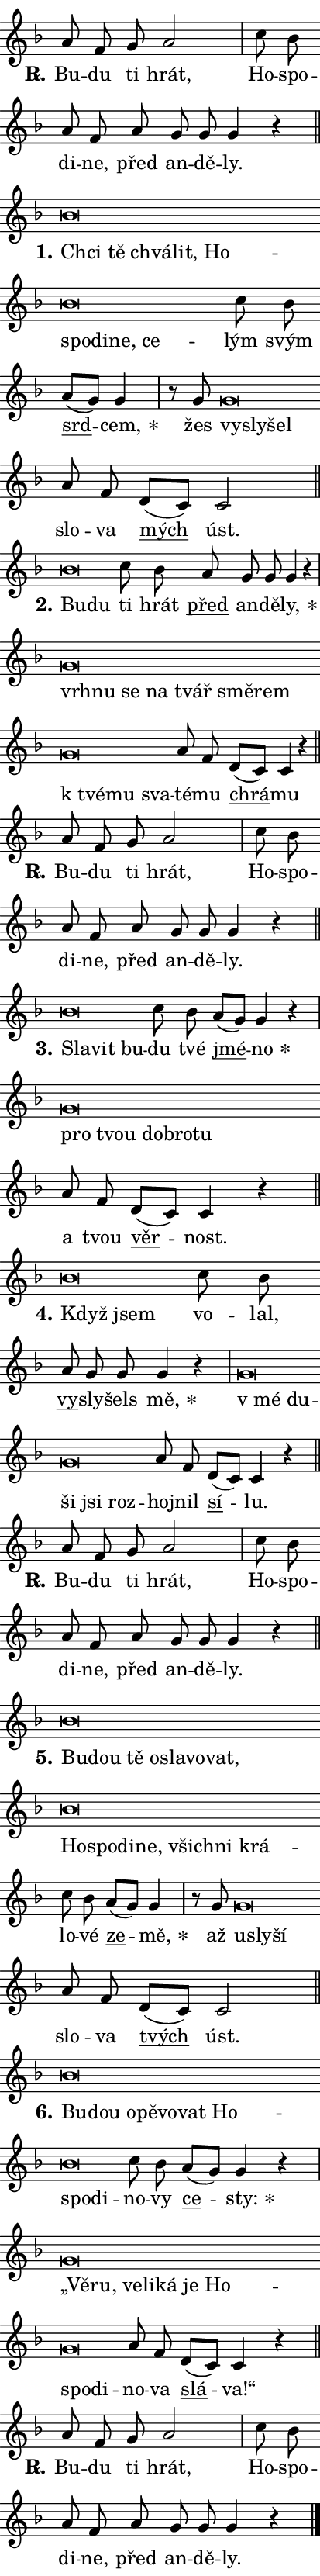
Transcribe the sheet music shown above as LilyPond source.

\version "2.24.0"
\header { tagline = "" }
\paper {
  indent = 0\cm
  top-margin = 0\cm
  right-margin = 0\cm
  bottom-margin = 0\cm
  left-margin = 0\cm
  paper-width = 7\cm
  page-breaking = #ly:one-page-breaking
  system-system-spacing.basic-distance = #11
  score-system-spacing.basic-distance = #11
  ragged-last = ##f
}


%% Author: Thomas Morley
%% https://lists.gnu.org/archive/html/lilypond-user/2020-05/msg00002.html
#(define (line-position grob)
"Returns position of @var[grob} in current system:
   @code{'start}, if at first time-step
   @code{'end}, if at last time-step
   @code{'middle} otherwise
"
  (let* ((col (ly:item-get-column grob))
         (ln (ly:grob-object col 'left-neighbor))
         (rn (ly:grob-object col 'right-neighbor))
         (col-to-check-left (if (ly:grob? ln) ln col))
         (col-to-check-right (if (ly:grob? rn) rn col))
         (break-dir-left
           (and
             (ly:grob-property col-to-check-left 'non-musical #f)
             (ly:item-break-dir col-to-check-left)))
         (break-dir-right
           (and
             (ly:grob-property col-to-check-right 'non-musical #f)
             (ly:item-break-dir col-to-check-right))))
        (cond ((eqv? 1 break-dir-left) 'start)
              ((eqv? -1 break-dir-right) 'end)
              (else 'middle))))

#(define (tranparent-at-line-position vctor)
  (lambda (grob)
  "Relying on @code{line-position} select the relevant enry from @var{vctor}.
Used to determine transparency,"
    (case (line-position grob)
      ((end) (not (vector-ref vctor 0)))
      ((middle) (not (vector-ref vctor 1)))
      ((start) (not (vector-ref vctor 2))))))

noteHeadBreakVisibility =
#(define-music-function (break-visibility)(vector?)
"Makes @code{NoteHead}s transparent relying on @var{break-visibility}"
#{
  \override NoteHead.transparent =
    #(tranparent-at-line-position break-visibility)
#})

#(define delete-ledgers-for-transparent-note-heads
  (lambda (grob)
    "Reads whether a @code{NoteHead} is transparent.
If so this @code{NoteHead} is removed from @code{'note-heads} from
@var{grob}, which is supposed to be @code{LedgerLineSpanner}.
As a result ledgers are not printed for this @code{NoteHead}"
    (let* ((nhds-array (ly:grob-object grob 'note-heads))
           (nhds-list
             (if (ly:grob-array? nhds-array)
                 (ly:grob-array->list nhds-array)
                 '()))
           ;; Relies on the transparent-property being done before
           ;; Staff.LedgerLineSpanner.after-line-breaking is executed.
           ;; This is fragile ...
           (to-keep
             (remove
               (lambda (nhd)
                 (ly:grob-property nhd 'transparent #f))
               nhds-list)))
      ;; TODO find a better method to iterate over grob-arrays, similiar
      ;; to filter/remove etc for lists
      ;; For now rebuilt from scratch
      (set! (ly:grob-object grob 'note-heads)  '())
      (for-each
        (lambda (nhd)
          (ly:pointer-group-interface::add-grob grob 'note-heads nhd))
        to-keep))))

hideNotes = {
  \noteHeadBreakVisibility #begin-of-line-visible
}
unHideNotes = {
  \noteHeadBreakVisibility #all-visible
}

% work-around for resetting accidentals
% https://lilypond.org/doc/v2.23/Documentation/notation/displaying-rhythms#unmetered-music
cadenzaMeasure = {
  \cadenzaOff
  \partial 1024 s1024
  \cadenzaOn
}

#(define-markup-command (accent layout props text) (markup?)
  "Underline accented syllable"
  (interpret-markup layout props
    #{\markup \override #'(offset . 4.3) \underline { #text }#}))

responsum = \markup \concat {
  "R" \hspace #-1.05 \path #0.1 #'((moveto 0 0.07) (lineto 0.9 0.8)) \hspace #0.05 "."
}

\layout {
    \context {
        \Staff
        \remove "Time_signature_engraver"
        \override LedgerLineSpanner.after-line-breaking = #delete-ledgers-for-transparent-note-heads
    }
    \context {
        \Voice {
            \override NoteHead.output-attributes = #'((class . "notehead"))
            \override Hairpin.height = #0.55
        }
    }
    \context {
        \Lyrics {
            \override StanzaNumber.output-attributes = #'((class . "stanzanumber"))
            \override LyricSpace.minimum-distance = #0.9
            \override LyricText.font-name = #"TeX Gyre Schola"
            \override LyricText.font-size = 1
            \override StanzaNumber.font-name = #"TeX Gyre Schola Bold"
            \override StanzaNumber.font-size = 1
        }
    }
}

% magnetic-lyrics.ily
%
%   written by
%     Jean Abou Samra <jean@abou-samra.fr>
%     Werner Lemberg <wl@gnu.org>
%
%   adapted by
%     Jiri Hon <jiri.hon@gmail.com>
%
% Version 2022-Apr-15

% https://www.mail-archive.com/lilypond-user@gnu.org/msg149350.html

#(define (Left_hyphen_pointer_engraver context)
   "Collect syllable-hyphen-syllable occurrences in lyrics and store
them in properties.  This engraver only looks to the left.  For
example, if the lyrics input is @code{foo -- bar}, it does the
following.

@itemize @bullet
@item
Set the @code{text} property of the @code{LyricHyphen} grob between
@q{foo} and @q{bar} to @code{foo}.

@item
Set the @code{left-hyphen} property of the @code{LyricText} grob with
text @q{foo} to the @code{LyricHyphen} grob between @q{foo} and
@q{bar}.
@end itemize

Use this auxiliary engraver in combination with the
@code{lyric-@/text::@/apply-@/magnetic-@/offset!} hook."
   (let ((hyphen #f)
         (text #f))
     (make-engraver
      (acknowledgers
       ((lyric-syllable-interface engraver grob source-engraver)
        (set! text grob)))
      (end-acknowledgers
       ((lyric-hyphen-interface engraver grob source-engraver)
        ;(when (not (grob::has-interface grob 'lyric-space-interface))
          (set! hyphen grob)));)
      ((stop-translation-timestep engraver)
       (when (and text hyphen)
         (ly:grob-set-object! text 'left-hyphen hyphen))
       (set! text #f)
       (set! hyphen #f)))))

#(define (lyric-text::apply-magnetic-offset! grob)
   "If the space between two syllables is less than the value in
property @code{LyricText@/.details@/.squash-threshold}, move the right
syllable to the left so that it gets concatenated with the left
syllable.

Use this function as a hook for
@code{LyricText@/.after-@/line-@/breaking} if the
@code{Left_@/hyphen_@/pointer_@/engraver} is active."
   (let ((hyphen (ly:grob-object grob 'left-hyphen #f)))
     (when hyphen
       (let ((left-text (ly:spanner-bound hyphen LEFT)))
         (when (grob::has-interface left-text 'lyric-syllable-interface)
           (let* ((common (ly:grob-common-refpoint grob left-text X))
                  (this-x-ext (ly:grob-extent grob common X))
                  (left-x-ext
                   (begin
                     ;; Trigger magnetism for left-text.
                     (ly:grob-property left-text 'after-line-breaking)
                     (ly:grob-extent left-text common X)))
                  ;; `delta` is the gap width between two syllables.
                  (delta (- (interval-start this-x-ext)
                            (interval-end left-x-ext)))
                  (details (ly:grob-property grob 'details))
                  (threshold (assoc-get 'squash-threshold details 0.2)))
             (when (< delta threshold)
               (let* (;; We have to manipulate the input text so that
                      ;; ligatures crossing syllable boundaries are not
                      ;; disabled.  For languages based on the Latin
                      ;; script this is essentially a beautification.
                      ;; However, for non-Western scripts it can be a
                      ;; necessity.
                      (lt (ly:grob-property left-text 'text))
                      (rt (ly:grob-property grob 'text))
                      (is-space (grob::has-interface hyphen 'lyric-space-interface))
                      (space (if is-space " " ""))
                      (space-markup (grob-interpret-markup grob " "))
                      (space-size (interval-length (ly:stencil-extent space-markup X)))
                      (extra-delta (if is-space space-size 0))
                      ;; Append new syllable.
                      (ltrt-space (if (and (string? lt) (string? rt))
                                (string-append lt space rt)
                                (make-concat-markup (list lt space rt))))
                      ;; Right-align `ltrt` to the right side.
                      (ltrt-space-markup (grob-interpret-markup
                               grob
                               (make-translate-markup
                                (cons (interval-length this-x-ext) 0)
                                (make-right-align-markup ltrt-space)))))
                 (begin
                   ;; Don't print `left-text`.
                   (ly:grob-set-property! left-text 'stencil #f)
                   ;; Set text and stencil (which holds all collected
                   ;; syllables so far) and shift it to the left.
                   (ly:grob-set-property! grob 'text ltrt-space)
                   (ly:grob-set-property! grob 'stencil ltrt-space-markup)
                   (ly:grob-translate-axis! grob (- (- delta extra-delta)) X))))))))))


#(define (lyric-hyphen::displace-bounds-first grob)
   ;; Make very sure this callback isn't triggered too early.
   (let ((left (ly:spanner-bound grob LEFT))
         (right (ly:spanner-bound grob RIGHT)))
     (ly:grob-property left 'after-line-breaking)
     (ly:grob-property right 'after-line-breaking)
     (ly:lyric-hyphen::print grob)))

squashThreshold = #0.4

\layout {
  \context {
    \Lyrics
    \consists #Left_hyphen_pointer_engraver
    \override LyricText.after-line-breaking =
      #lyric-text::apply-magnetic-offset!
    \override LyricHyphen.stencil = #lyric-hyphen::displace-bounds-first
    \override LyricText.details.squash-threshold = \squashThreshold
    \override LyricHyphen.minimum-distance = 0
    \override LyricHyphen.minimum-length = \squashThreshold
  }
}

squash = \override LyricText.details.squash-threshold = 9999
unSquash = \override LyricText.details.squash-threshold = \squashThreshold

left = \override LyricText.self-alignment-X = #LEFT
unLeft = \revert LyricText.self-alignment-X

starOffset = #(lambda (grob) 
                (let ((x_offset (ly:self-alignment-interface::aligned-on-x-parent grob)))
                  (if (= x_offset 0) 0 (+ x_offset 1.2))))

star = #(define-music-function (syllable)(string?)
"Append star separator at the end of a syllable"
#{
  \once \override LyricText.X-offset = #starOffset
  \lyricmode { \markup {
    #syllable
    \override #'((font-name . "TeX Gyre Schola Bold")) \hspace #0.2 \lower #0.65 \larger "*"
  } }
#})

starAccent = #(define-music-function (syllable)(string?)
"Append star separator at the end of a syllable and make accent"
#{
  \once \override LyricText.X-offset = #starOffset
  \lyricmode { \markup {
    \accent #syllable
    \override #'((font-name . "TeX Gyre Schola Bold")) \hspace #0.2 \lower #0.65 \larger "*"
  } }
#})

breath = #(define-music-function (syllable)(string?)
"Append breathing indicator at the end of a syllable"
#{
  \lyricmode { \markup { #syllable "+" } }
#})

optionalBreath = #(define-music-function (syllable)(string?)
"Append optional breathing indicator at the end of a syllable"
#{
  \lyricmode { \markup { #syllable "(+)" } }
#})


\score {
    <<
        \new Voice = "melody" { \cadenzaOn \key f \major \relative { a'8 f g a2 \cadenzaMeasure \bar "|" c8 bes \bar "" a f \bar "" a g g g4 r \cadenzaMeasure \bar "||" \break } }
        \new Lyrics \lyricsto "melody" { \lyricmode { \set stanza = \responsum
Bu -- du ti hrát, Ho -- spo -- di -- ne, před an -- dě -- ly. } }
    >>
    \layout {}
}

\score {
    <<
        \new Voice = "melody" { \cadenzaOn \key f \major \relative { bes'\breve*1/16 \hideNotes \breve*1/16 \bar "" \breve*1/16 \bar "" \breve*1/16 \bar "" \breve*1/16 \bar "" \breve*1/16 \bar "" \breve*1/16 \bar "" \breve*1/16 \breve*1/16 \bar "" \unHideNotes c8 bes \bar "" a[( g)] g4 \cadenzaMeasure \bar "|" r8 g8 g\breve*1/16 \hideNotes \breve*1/16 \breve*1/16 \bar "" \unHideNotes a8 f \bar "" d[( c)] c2 \cadenzaMeasure \bar "||" \break } }
        \new Lyrics \lyricsto "melody" { \lyricmode { \set stanza = "1."
\left Chci \squash tě chvá -- lit, Ho -- spo -- di -- ne, ce -- \unLeft \unSquash lým svým \markup \accent srd -- \star cem, žes \left vy -- \squash sly -- šel \unLeft \unSquash slo -- va \markup \accent mých úst. } }
    >>
    \layout {}
}

\score {
    <<
        \new Voice = "melody" { \cadenzaOn \key f \major \relative { bes'\breve*1/16 \hideNotes \breve*1/16 \bar "" \unHideNotes c8 bes \bar "" a g g g4 r \cadenzaMeasure \bar "|" g\breve*1/16 \hideNotes \breve*1/16 \bar "" \breve*1/16 \bar "" \breve*1/16 \bar "" \breve*1/16 \bar "" \breve*1/16 \bar "" \breve*1/16 \bar "" \breve*1/16 \bar "" \breve*1/16 \breve*1/16 \bar "" \unHideNotes a8 f \bar "" d[( c)] c4 r \cadenzaMeasure \bar "||" \break } }
        \new Lyrics \lyricsto "melody" { \lyricmode { \set stanza = "2."
\left Bu -- \squash du \unLeft \unSquash ti hrát \markup \accent před an -- dě -- \star ly, \left vrh -- \squash nu se na tvář smě -- rem "k tvé" -- mu sva -- \unLeft \unSquash té -- mu \markup \accent chrá -- mu } }
    >>
    \layout {}
}

\score {
    <<
        \new Voice = "melody" { \cadenzaOn \key f \major \relative { a'8 f g a2 \cadenzaMeasure \bar "|" c8 bes \bar "" a f \bar "" a g g g4 r \cadenzaMeasure \bar "||" \break } }
        \new Lyrics \lyricsto "melody" { \lyricmode { \set stanza = \responsum
Bu -- du ti hrát, Ho -- spo -- di -- ne, před an -- dě -- ly. } }
    >>
    \layout {}
}

\score {
    <<
        \new Voice = "melody" { \cadenzaOn \key f \major \relative { bes'\breve*1/16 \hideNotes \breve*1/16 \breve*1/16 \bar "" \unHideNotes c8 bes \bar "" a[( g)] g4 r \cadenzaMeasure \bar "|" g\breve*1/16 \hideNotes \breve*1/16 \bar "" \breve*1/16 \bar "" \breve*1/16 \breve*1/16 \bar "" \unHideNotes a8 f \bar "" d[( c)] c4 r \cadenzaMeasure \bar "||" \break } }
        \new Lyrics \lyricsto "melody" { \lyricmode { \set stanza = "3."
\left Sla -- \squash vit bu -- \unLeft \unSquash du tvé \markup \accent jmé -- \star no \left pro \squash tvou dob -- ro -- tu \unLeft \unSquash a tvou \markup \accent věr -- nost. } }
    >>
    \layout {}
}

\score {
    <<
        \new Voice = "melody" { \cadenzaOn \key f \major \relative { bes'\breve*1/16 \hideNotes \breve*1/16 \bar "" \unHideNotes c8 bes \bar "" a g g g4 r \cadenzaMeasure \bar "|" g\breve*1/16 \hideNotes \breve*1/16 \bar "" \breve*1/16 \bar "" \breve*1/16 \breve*1/16 \bar "" \unHideNotes a8 f \bar "" d[( c)] c4 r \cadenzaMeasure \bar "||" \break } }
        \new Lyrics \lyricsto "melody" { \lyricmode { \set stanza = "4."
\left Když \squash jsem \unLeft \unSquash vo -- lal, \markup \accent vy -- sly -- šels \star mě, \left "v mé" \squash du -- ši jsi roz -- \unLeft \unSquash hoj -- nil \markup \accent sí -- lu. } }
    >>
    \layout {}
}

\score {
    <<
        \new Voice = "melody" { \cadenzaOn \key f \major \relative { a'8 f g a2 \cadenzaMeasure \bar "|" c8 bes \bar "" a f \bar "" a g g g4 r \cadenzaMeasure \bar "||" \break } }
        \new Lyrics \lyricsto "melody" { \lyricmode { \set stanza = \responsum
Bu -- du ti hrát, Ho -- spo -- di -- ne, před an -- dě -- ly. } }
    >>
    \layout {}
}

\score {
    <<
        \new Voice = "melody" { \cadenzaOn \key f \major \relative { bes'\breve*1/16 \hideNotes \breve*1/16 \bar "" \breve*1/16 \bar "" \breve*1/16 \bar "" \breve*1/16 \bar "" \breve*1/16 \bar "" \breve*1/16 \bar "" \breve*1/16 \bar "" \breve*1/16 \bar "" \breve*1/16 \bar "" \breve*1/16 \bar "" \breve*1/16 \bar "" \breve*1/16 \breve*1/16 \bar "" \unHideNotes c8 bes \bar "" a[( g)] g4 \cadenzaMeasure \bar "|" r8 g8 g\breve*1/16 \hideNotes \breve*1/16 \breve*1/16 \bar "" \unHideNotes a8 f \bar "" d[( c)] c2 \cadenzaMeasure \bar "||" \break } }
        \new Lyrics \lyricsto "melody" { \lyricmode { \set stanza = "5."
\left Bu -- \squash dou tě o -- sla -- vo -- vat, Ho -- spo -- di -- ne, všich -- ni krá -- \unLeft \unSquash lo -- vé \markup \accent ze -- \star mě, až \left u -- \squash sly -- ší \unLeft \unSquash slo -- va \markup \accent tvých úst. } }
    >>
    \layout {}
}

\score {
    <<
        \new Voice = "melody" { \cadenzaOn \key f \major \relative { bes'\breve*1/16 \hideNotes \breve*1/16 \bar "" \breve*1/16 \bar "" \breve*1/16 \bar "" \breve*1/16 \bar "" \breve*1/16 \bar "" \breve*1/16 \bar "" \breve*1/16 \breve*1/16 \bar "" \unHideNotes c8 bes \bar "" a[( g)] g4 r \cadenzaMeasure \bar "|" g\breve*1/16 \hideNotes \breve*1/16 \bar "" \breve*1/16 \bar "" \breve*1/16 \bar "" \breve*1/16 \bar "" \breve*1/16 \bar "" \breve*1/16 \bar "" \breve*1/16 \breve*1/16 \bar "" \unHideNotes a8 f \bar "" d[( c)] c4 r \cadenzaMeasure \bar "||" \break } }
        \new Lyrics \lyricsto "melody" { \lyricmode { \set stanza = "6."
\left Bu -- \squash dou o -- pě -- vo -- vat Ho -- spo -- di -- \unLeft \unSquash no -- vy \markup \accent ce -- \star sty: \left „Vě -- \squash ru, ve -- li -- ká je Ho -- spo -- di -- \unLeft \unSquash no -- va \markup \accent slá -- va!“ } }
    >>
    \layout {}
}

\score {
    <<
        \new Voice = "melody" { \cadenzaOn \key f \major \relative { a'8 f g a2 \cadenzaMeasure \bar "|" c8 bes \bar "" a f \bar "" a g g g4 r \cadenzaMeasure \bar "||" \break } \bar "|." }
        \new Lyrics \lyricsto "melody" { \lyricmode { \set stanza = \responsum
Bu -- du ti hrát, Ho -- spo -- di -- ne, před an -- dě -- ly. } }
    >>
    \layout {}
}
